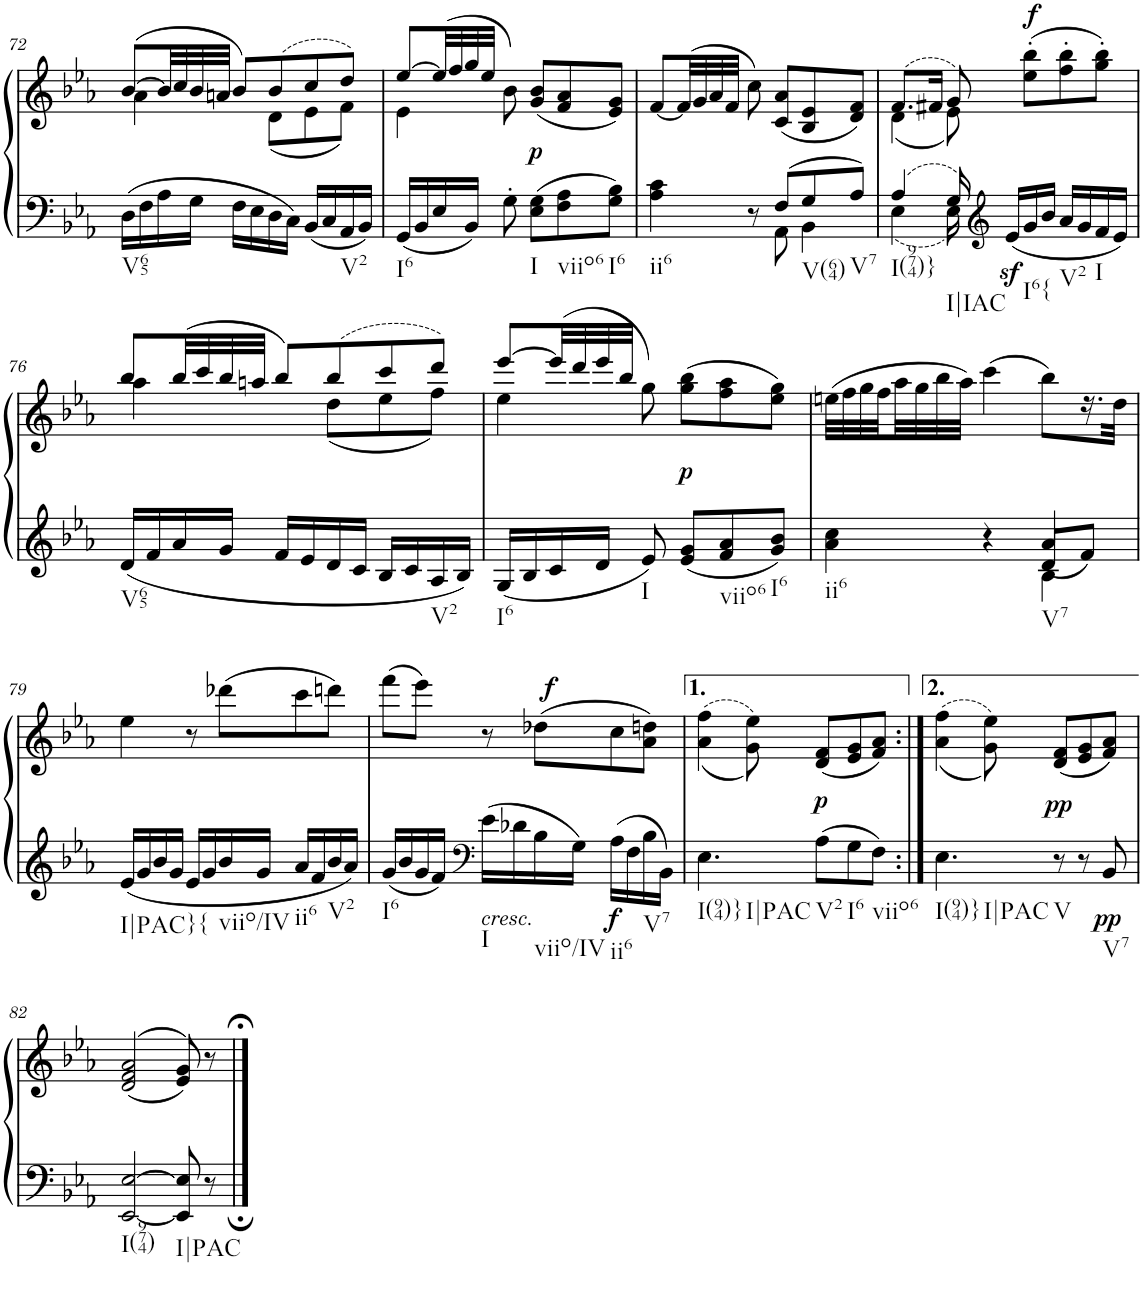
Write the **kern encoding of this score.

**kern	**kern	**dynam
*part1	*part1	*part1
*staff2	*staff1	*staff1/2
*I"Piano, Piano right	*	*
*I'Pno.	*	*
!!LO:PB:g=z
*clefF4	*clefG2	*
*k[b-e-a-]	*k[b-e-a-]	*
*M3/4	*M3/4	*
=72	=72	=72
*	*^	*
!LO:TX:b:t=V65	!	!	!
16D\LL	([8b-/L	4a-\	.
16F\	.	.	.
16A-\	32b-/LL]	.	.
.	32cc/	.	.
16G\JJ	32b-/	.	.
.	32an/JJJ	.	.
16F\LL	8b-/L)	8ryy	.
16E-\	.	.	.
16D\	(8b-/	(8d\L	.
16C\JJ	.	.	.
16BB-/LL	8cc/	8e-\	.
16C/	.	.	.
!LO:TX:b:t=V2	!	!	!
16AA-/	8dd/J)	8f\J)	.
16BB-/JJ	.	.	.
=73	=73	=73	=73
!LO:TX:b:t=I6	!	!	!
16GG/LL	[8ee-/L	4e-\	.
16BB-/	.	.	.
16E-/	(32ee-/LL]	.	.
.	32ff/	.	.
16BB-/JJ	32gg/	.	.
.	32ee-/JJJ	.	.
8G'\	8b-\)	2ryy	.
!LO:TX:b:t=I	!	!	!
!	!	!	!LO:DY:b
8E-\ 8G\L	(<8g/ 8b-/L	.	p
!LO:TX:b:t=viio6	!	!	!
8F\ 8A-\	8f/ 8a-/	.	.
!LO:TX:b:t=I6	!	!	!
8G\ 8B-\J	8e-/ 8g/J)	.	.
*	*v	*v	*
=74	=74	=74
*^	*	*
!LO:TX:b:t=ii6	!	!	!
4A-\ 4c\	4.ryy	[8f/L	.
.	.	(32f/LL]	.
.	.	32g/	.
.	.	32a-/	.
.	.	32f/JJJ	.
8r	.	8cc\)	.
8F/L	8AA-\	(8c/ 8a-/L	.
!LO:TX:b:t=V(64)	!	!	!
8G/	4BB-\	8B-/ 8e-/	.
!LO:TX:b:t=V7	!	!	!
8A-/J	.	8d/ 8f/J)	.
=75	=75	=75	=75
*	*	*^	*
!LO:TX:b:t=I(974)}	!	!	!	!
4A-/	4E-\	(8.f/L	(4d\	.
.	.	16f#X/Jk	.	.
!LO:TX:b:t=I|IAC	!	!	!	!
16G/	16E-\	8g/)	8e-\)	.
*clefG2	*	*	*	*
!	!	!	!	!LO:DY:b=2
16e-/LL	4..ryy	.	.	sf
!LO:TX:b:t=I6{	!	!	!	!
!	!	!	!	!LO:DY:a
16g/	.	(>8ee-\'> 8bb-\'>L	4.ryy	f
16b-/JJ	.	.	.	.
!LO:TX:b:t=V2	!	!	!	!
16a-/LL	.	8ff\'> 8bb-\'>	.	.
16g/	.	.	.	.
!LO:TX:b:t=I	!	!	!	!
16f/	.	8gg\'> 8bb-\'>J)	.	.
16e-/JJ	.	.	.	.
*v	*v	*	*	*
!!LO:LB:g=z	!!
=76	=76	=76	=76
!LO:TX:b:t=V65	!	!	!
16d/LL	8bb-/L	4aa-\	.
16f/	.	.	.
16a-/	(32bb-/LL	.	.
.	32ccc/	.	.
16g/JJ	32bb-/	.	.
.	32aan/JJJ	.	.
16f/LL	8bb-/L)	8ryy	.
16e-/	.	.	.
16d/	(8bb-/	(8dd\L	.
16c/JJ	.	.	.
16B-/LL	8ccc/	8ee-\	.
16c/	.	.	.
!LO:TX:b:t=V2	!	!	!
16A-/	8ddd/J)	8ff\J)	.
16B-/JJ	.	.	.
=77	=77	=77	=77
!LO:TX:b:t=I6	!	!	!
16G/LL	[8eee-/L	4ee-\	.
16B-/	.	.	.
16c/	(32eee-/LL]	.	.
.	32ddd/	.	.
16d/JJ	32eee-/	.	.
.	32bb-/JJJ	.	.
!LO:TX:b:t=I	!	!	!
8e-/	8gg\)	2ryy	.
!	!	!	!LO:DY:b
8e-/ 8g/L	(>8gg\ 8bb-\L	.	p
!LO:TX:b:t=viio6	!	!	!
8f/ 8a-/	8ff\ 8aa-\	.	.
!LO:TX:b:t=I6	!	!	!
8g/ 8b-/J	8ee-\ 8gg\J)	.	.
*	*v	*v	*
=78	=78	=78
*^	*	*
*	*^	*	*
!LO:TX:b:t=ii6	!	!	!	!
4a-\ 4cc\	2ryy	2ryy	(32een\LLL	.
.	.	.	32ff\	.
.	.	.	32gg\	.
.	.	.	32ff\	.
.	.	.	32aa-\	.
.	.	.	32gg\	.
.	.	.	32bb-\	.
.	.	.	32aa-\JJJ)	.
4r	.	.	(4ccc\	.
!LO:TX:b:t=V7	!	!	!	!
4a-/	8d/L	4B-\	8bb-\L)	.
.	8f/J	.	16.r	.
.	.	.	32dd\JJk	.
*v	*v	*v	*	*
!!LO:LB:g=z
=79	=79	=79
!LO:TX:b:t=I|PAC}{	!	!
16e-/LL	4ee-\	.
16g/	.	.
16b-/	.	.
16g/JJ	.	.
16e-/LL	8r	.
16g/	.	.
!LO:TX:b:t=viio/IV	!	!
16b-/	(8ddd-X\L	.
16g/JJ	.	.
!LO:TX:b:t=ii6	!	!
16a-/LL	8ccc\	.
16f/	.	.
!LO:TX:b:t=V2	!	!
16b-/	8dddn\J)	.
16a-/JJ	.	.
=80	=80	=80
!LO:TX:b:t=I6	!	!
16g/LL	(8fff\L	.
16b-/	.	.
16g/	8eee-\J)	.
16f/JJ	.	.
*clefF4	*	*
!LO:TX:b:i:t=cresc.	!	!
!LO:TX:b:t=I	!	!
16e-\LL	8r	.
16d-X\	.	.
!LO:TX:b:t=viio/IV	!	!
!	!	!LO:DY:a
16B-\	(8dd-X\L	f
16G\JJ	.	.
!LO:TX:b:t=ii6	!	!
!	!	!LO:DY:b=2
16A-\LL	8cc\	f
16F\	.	.
!LO:TX:b:t=V7	!	!
16B-\	8a-\ 8ddn\J)	.
16BB-\JJ	.	.
=81	=81	=81
!LO:TX:b:t=I(94)}	!	!
!LO:TX:b:t=I|PAC	!	!
4.E-\	((<4a-\ 4ff\	.
.	8g\ 8ee-\))	.
!LO:TX:b:t=V2	!	!
!	!	!LO:DY:b
8A-\L	(8d/ 8f/L	p
!LO:TX:b:t=I6	!	!
8G\	8e-/ 8g/	.
!LO:TX:b:t=viio6	!	!
8F\J	8f/ 8a-/J)	.
=81X1:|!	=81X1:|!	=81X1:|!
!LO:TX:b:t=I(94)}	!	!
!LO:TX:b:t=I|PAC	!	!
4.E-\	((<4a-\ 4ff\	.
.	8g\ 8ee-\))	.
!LO:TX:b:t=V	!	!
!	!	!LO:DY:b
8r	(8d/ 8f/L	pp
8r	8e-/ 8g/	.
!LO:TX:b:t=V7	!	!
!	!	!LO:DY:b=2
8BB-/	8f/ 8a-/J)	pp
!!LO:LB:g=z
=82	=82	=82
!LO:TX:b:t=I(974)	!	!
[2EE-/ [2E-/	((>2d/ 2f/ 2a-/	.
!LO:TX:b:t=I|PAC	!	!
8EE-/] 8E-/]	8e-/ 8g/))	.
8r	8r	.
==	==	==
*-	*-	*-
